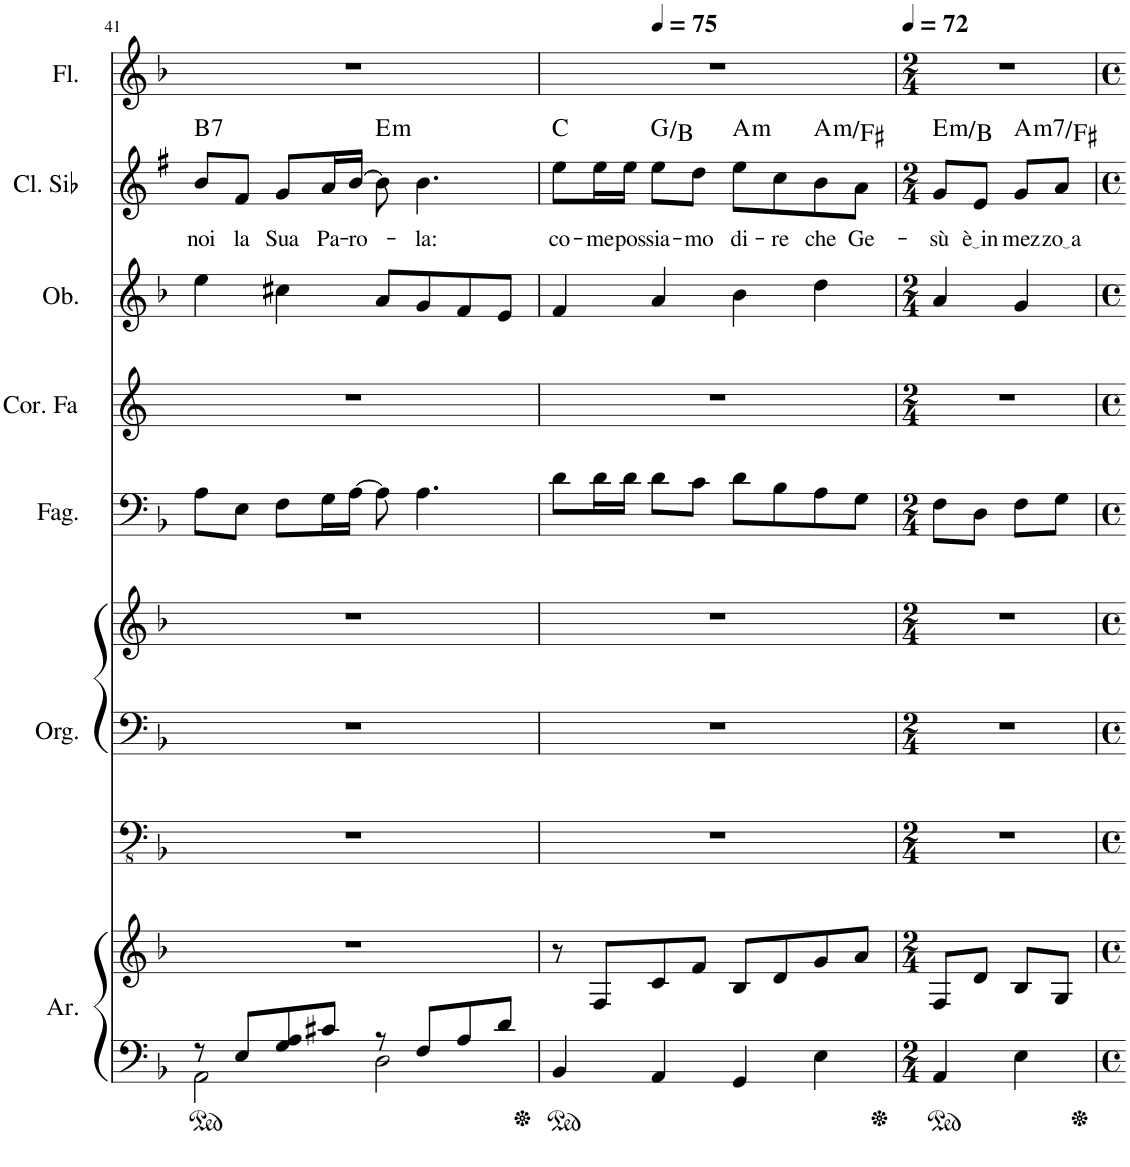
**kern	**kern	**kern	**kern	**kern	**kern	**kern	**kern	**kern	**text	**harte	**kern
*part7	*part7	*part6	*part6	*part6	*part5	*part4	*part3	*part2	*part2	*part2	*part1
*staff10	*staff9	*staff8	*staff7	*staff6	*staff5	*staff4	*staff3	*staff2	*staff2	*	*staff1
*I"Arpa	*	*I"Organo a canne	*	*	*I"Fagotto	*I"Corno in Fa	*I"Oboe	*I"Clarinetto in Sib	*	*	*I"Flauto
*I'Ar.	*	*I'Org.	*	*	*I'Fag.	*I'Cor. Fa	*I'Ob.	*I'Cl. Sib	*	*	*I'Fl.
!!LO:PB:g=z
*clefF4	*clefG2	*clefFv4	*clefF4	*clefG2	*clefF4	*clefG2	*clefG2	*clefG2	*	*	*clefG2
*	*	*	*	*	*	*Trd4c7	*	*Trd1c2	*	*	*
*k[b-]	*k[b-]	*k[b-]	*k[b-]	*k[b-]	*k[b-]	*k[]	*k[b-]	*k[f#]	*	*	*k[b-]
*M4/4	*M4/4	*M4/4	*M4/4	*M4/4	*M4/4	*M4/4	*M4/4	*M4/4	*	*	*M4/4
*met(c)	*met(c)	*met(c)	*met(c)	*met(c)	*met(c)	*met(c)	*met(c)	*met(c)	*	*	*met(c)
=41	=41	=41	=41	=41	=41	=41	=41	=41	=41	=41	=41
*^	*	*	*	*	*	*	*	*	*	*	*
!	!	!	!	!	!	!	!	!	!	!LO:LY:b	!LO:H:kt=7	!
8r	2AA\	1r	1r	1r	1r	8A\L	1r	4ee\	8b/L	noi	B:7	1r
!	!	!	!	!	!	!	!	!	!	!LO:LY:b	!	!
8E/L	.	.	.	.	.	8E\J	.	.	8f#/J	la	.	.
!	!	!	!	!	!	!	!	!	!	!LO:LY:b	!	!
8G/ 8A/	.	.	.	.	.	8F\L	.	4cc#X\	8g/L	Sua	.	.
!	!	!	!	!	!	!	!	!	!	!LO:LY:b	!	!
8c#X/J	.	.	.	.	.	16G\L	.	.	16a/L	Pa-	.	.
!	!	!	!	!	!	!	!	!	!	!LO:LY:b	!	!
.	.	.	.	.	.	[16A\JJ	.	.	[16b/JJ	-ro-	.	.
!	!	!	!	!	!	!	!	!	!	!	!LO:H:kt=m	!
8r	2D\	.	.	.	.	8A\]	.	8a/L	8b\]	.	E:min	.
!	!	!	!	!	!	!	!	!	!	!LO:LY:b	!	!
8F/L	.	.	.	.	.	4.A\	.	8g/	4.b\	-la:	.	.
8A/	.	.	.	.	.	.	.	8f/	.	.	.	.
8d/J	.	.	.	.	.	.	.	8e/J	.	.	.	.
*v	*v	*	*	*	*	*	*	*	*	*	*	*
=42	=42	=42	=42	=42	=42	=42	=42	=42	=42	=42	=42
!	!	!	!	!	!	!	!	!	!LO:LY:b	!	!
*	*	*	*	*	*	*	*	*	*	*	*^
4BB-/	8r	1r	1r	1r	8d\L	1r	4f/	8ee\L	co-	C:maj	1r	4ryy
!	!	!	!	!	!	!	!	!	!LO:LY:b	!	!	!
.	8F/L	.	.	.	16d\L	.	.	16ee\L	-me	.	.	.
!	!	!	!	!	!	!	!	!	!LO:LY:b	!	!	!
.	.	.	.	.	16d\JJ	.	.	16ee\JJ	pos-	.	.	.
*	*	*	*	*	*	*	*	*	*	*	*MM75	*
!	!	!	!	!	!	!	!	!	!LO:LY:b	!	!	!
4AA/	8c/	.	.	.	8d\L	.	4a/	8ee\L	-sia-	G:maj/3	.	2.ryy
!	!	!	!	!	!	!	!	!	!LO:LY:b	!	!	!
.	8f/J	.	.	.	8c\J	.	.	8dd\J	-mo	.	.	.
!	!	!	!	!	!	!	!	!	!LO:LY:b	!LO:H:kt=m	!	!
4GG/	8B-/L	.	.	.	8d\L	.	4b-\	8ee\L	di-	A:min	.	.
!	!	!	!	!	!	!	!	!	!LO:LY:b	!	!	!
.	8d/	.	.	.	8B-\	.	.	8cc\	-re	.	.	.
!	!	!	!	!	!	!	!	!	!LO:LY:b	!LO:H:kt=m	!	!
4E\	8g/	.	.	.	8A\	.	4dd\	8b\	che	A:min/6	.	.
!	!	!	!	!	!	!	!	!	!LO:LY:b	!	!	!
.	8a/J	.	.	.	8G\J	.	.	8a\J	Ge-	.	.	.
*	*	*	*	*	*	*	*	*	*	*	*v	*v
=43	=43	=43	=43	=43	=43	=43	=43	=43	=43	=43	=43
*M2/4	*M2/4	*M2/4	*M2/4	*M2/4	*M2/4	*M2/4	*M2/4	*M2/4	*	*	*M2/4
*	*	*	*	*	*	*	*	*	*	*	*MM72
*	*	*	*	*	*	*	*	*	*	*	*^
!	!	!	!	!	!	!	!	!	!LO:LY:b	!LO:H:kt=m	!	!
*	*	*	*	*	*	*	*	*	*	*	*v	*v
4AA/	8F/L	2r	2r	2r	8F\L	2r	4a/	8g/L	sù	E:min/5	2r
!	!	!	!	!	!	!	!	!	!LO:LY:b	!	!
.	8d/J	.	.	.	8D\J	.	.	8e/J	è in	.	.
!	!	!	!	!	!	!	!	!	!LO:LY:b	!LO:H:kt=m7	!
4E\	8B-/L	.	.	.	8F\L	.	4g/	8g/L	mez-	A:min7/6	.
!	!	!	!	!	!	!	!	!	!LO:LY:b	!	!
.	8G/J	.	.	.	8G\J	.	.	8a/J	zo a	.	.
=	=	=	=	=	=	=	=	=	=	=	=
*-	*-	*-	*-	*-	*-	*-	*-	*-	*-	*-	*-
